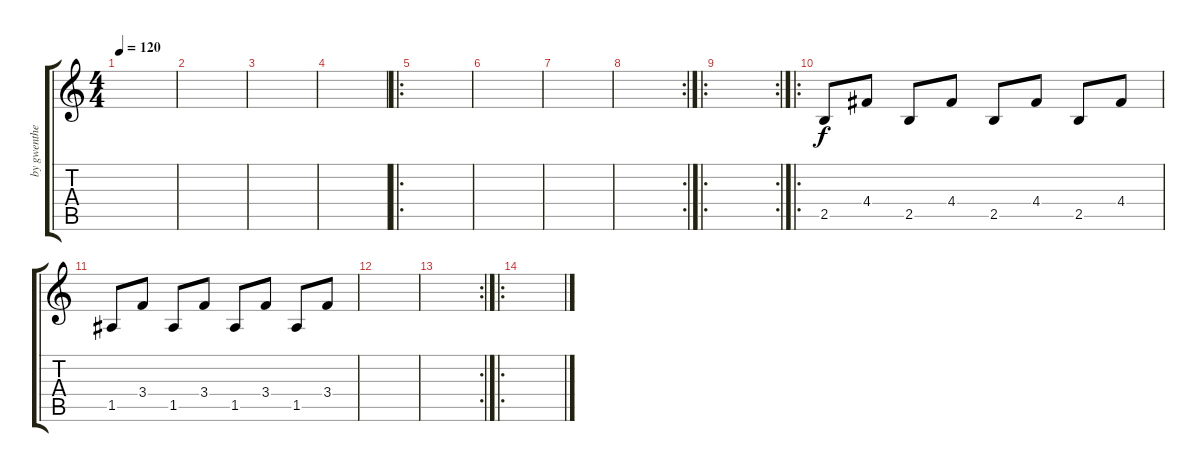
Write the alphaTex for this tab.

\track ("by gwenthemol" "by gwenthe") {instrument acousticguitarnylon}
\staff {score tabs}
\tuning (E4 B3 G3 D3 A2 E2) {hide}
\ts (4 4)
\tempo 120
\clef g2
\ks c
|
|
|
|
\ro
|
|
|
\rc 2
|
\ro
\rc 2
|
\ro
2.5.8 4.4.8 2.5.8 4.4.8 2.5.8 4.4.8 2.5.8 4.4.8 |
1.5.8 3.4.8 1.5.8 3.4.8 1.5.8 3.4.8 1.5.8 3.4.8 |
|
\rc 2
|
\ro
